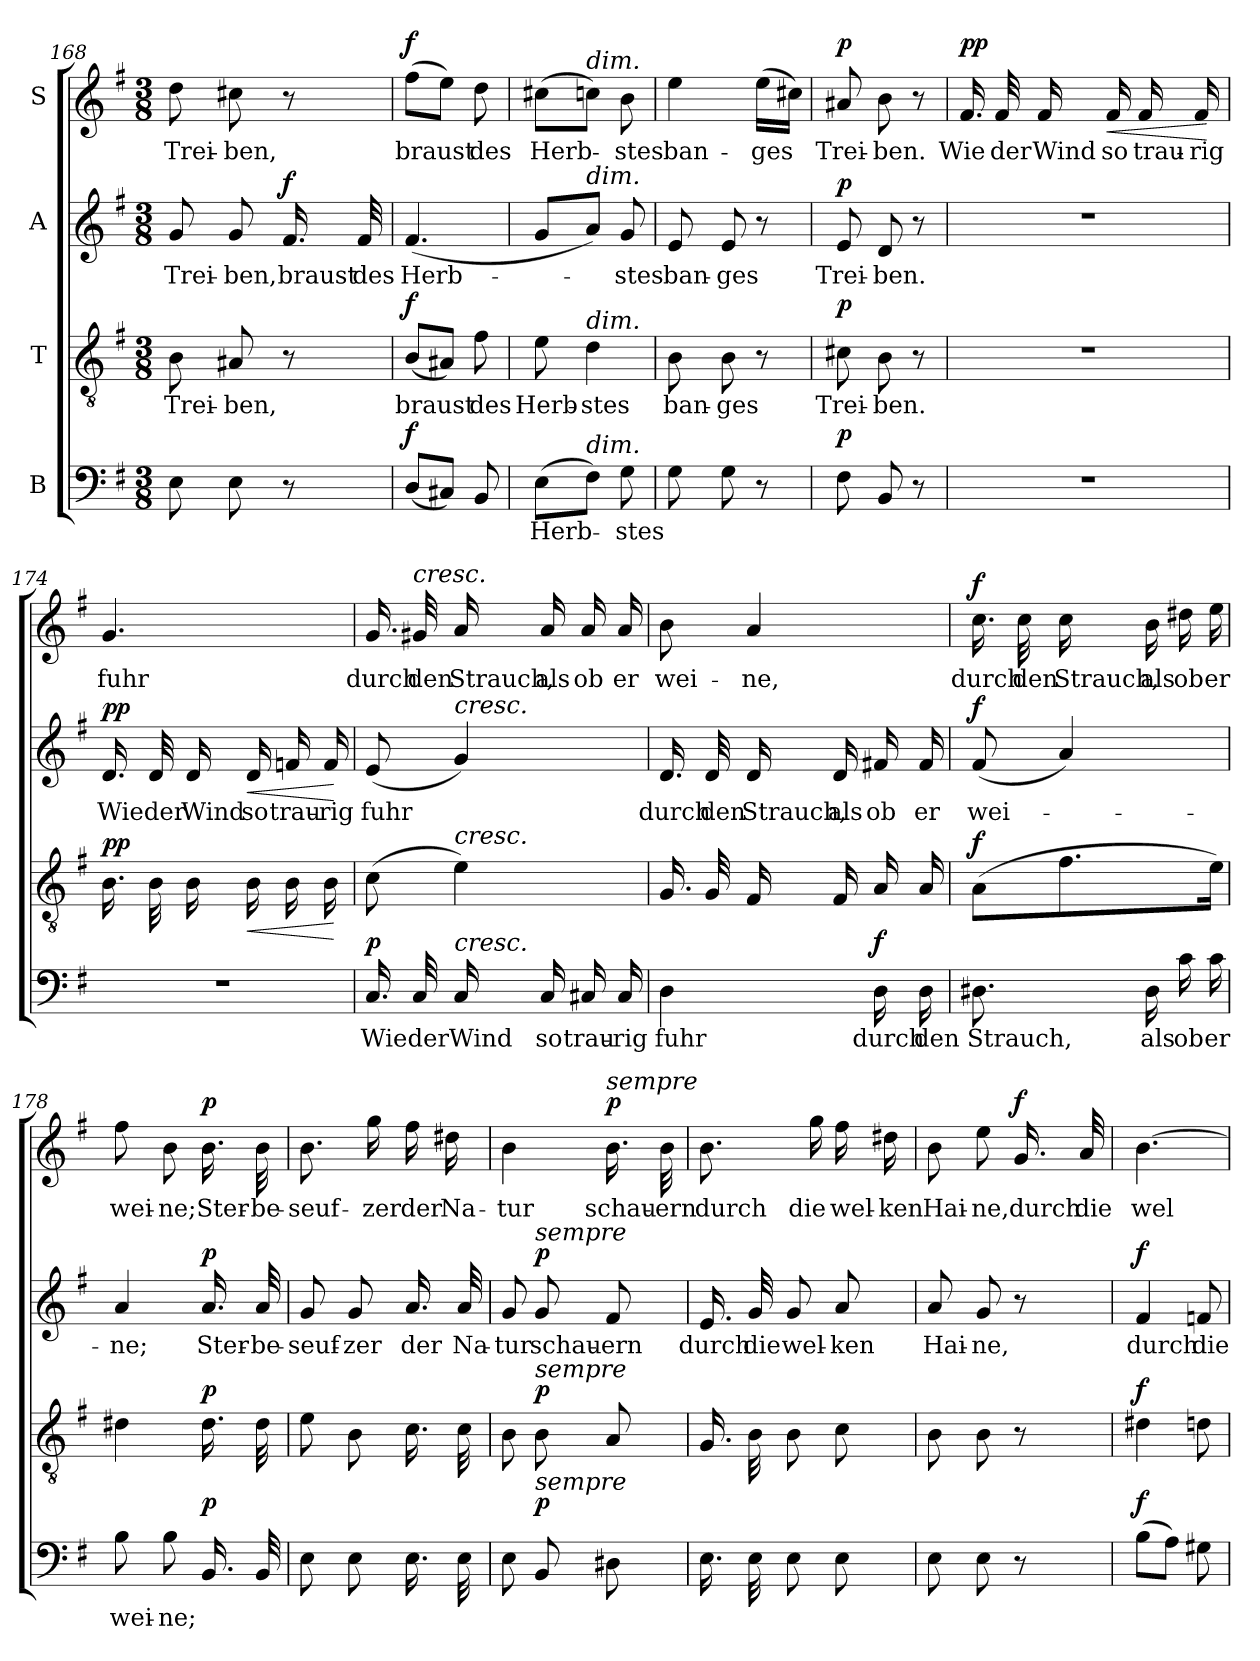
**kern	**text	**dynam	**kern	**text	**dynam	**kern	**text	**dynam	**kern	**text	**dynam
*part4	*part4	*part4	*part3	*part3	*part3	*part2	*part2	*part2	*part1	*part1	*part1
*staff4	*staff4	*staff4	*staff3	*staff3	*staff3	*staff2	*staff2	*staff2	*staff1	*staff1	*staff1
*I"B	*	*	*I"T	*	*	*I"A	*	*	*I"S	*	*
!!LO:LB:g=z
*clefF4	*	*	*clefGv2	*	*	*clefG2	*	*	*clefG2	*	*
*k[f#]	*	*	*k[f#]	*	*	*k[f#]	*	*	*k[f#]	*	*
*M3/8	*	*	*M3/8	*	*	*M3/8	*	*	*M3/8	*	*
=168	=168	=168	=168	=168	=168	=168	=168	=168	=168	=168	=168
8E\	.	.	8B\	Trei-	.	8g/	Trei-	.	8dd\	Trei-	.
8E\	.	.	8A#X/	-ben,	.	8g/	-ben,	.	8cc#X\	-ben,	.
!	!	!	!	!	!	!	!	!LO:DY:a	!	!	!
8r	.	.	8r	.	.	16.f#/	braust	f	8r	.	.
.	.	.	.	.	.	32f#/	des	.	.	.	.
=169	=169	=169	=169	=169	=169	=169	=169	=169	=169	=169	=169
!	!	!LO:DY:a	!	!	!LO:DY:a	!	!	!	!	!	!LO:DY:a
(8D/L	.	f	(8B/L	braust	f	(4.f#/	Herb-	.	(8ff#\L	braust	f
8C#X/J)	.	.	8A#X/J)	.	.	.	.	.	8ee\J)	.	.
8BB/	.	.	8f#\	des	.	.	.	.	8dd\	des	.
=170	=170	=170	=170	=170	=170	=170	=170	=170	=170	=170	=170
(8E\L	Herb-	.	8e\	Herb-	.	8g/L	.	.	(8cc#X\L	Herb-	.
!	!	!	!	!	!	!	!	!	!LO:TX:a:i:t=dim.	!	!
!	!	!	!	!	!	!LO:TX:a:i:t=dim.	!	!	!	!	!
!	!	!	!LO:TX:a:i:t=dim.	!	!	!	!	!	!	!	!
!LO:TX:a:i:t=dim.	!	!	!	!	!	!	!	!	!	!	!
8F#\J)	.	.	4d\	-stes	.	8a/J)	.	.	8ccn\J)	.	.
8G\	-stes	.	.	.	.	8g/	-stes	.	8b\	-stes	.
=171	=171	=171	=171	=171	=171	=171	=171	=171	=171	=171	=171
8G\	.	.	8B\	ban-	.	8e/	ban-	.	4ee\	ban-	.
8G\	.	.	8B\	-ges	.	8e/	-ges	.	.	.	.
8r	.	.	8r	.	.	8r	.	.	(16ee\LL	-ges	.
.	.	.	.	.	.	.	.	.	16cc#X\JJ)	.	.
=172	=172	=172	=172	=172	=172	=172	=172	=172	=172	=172	=172
!	!	!LO:DY:a	!	!	!LO:DY:a	!	!	!LO:DY:a	!	!	!LO:DY:a
8F#\	.	p	8c#X\	Trei-	p	8e/	Trei-	p	8a#X/	Trei-	p
8BB/	.	.	8B\	-ben.	.	8d/	-ben.	.	8b\	-ben.	.
8r	.	.	8r	.	.	8r	.	.	8r	.	.
!!LO:PB:g=z
=173	=173	=173	=173	=173	=173	=173	=173	=173	=173	=173	=173
!	!	!	!	!	!	!	!	!	!	!	!LO:DY:a
4.r	.	.	4.r	.	.	4.r	.	.	16.f#/	Wie	pp
.	.	.	.	.	.	.	.	.	32f#/	der	.
.	.	.	.	.	.	.	.	.	16f#/	Wind	.
!	!	!	!	!	!	!	!	!	!	!	!LO:HP:b
.	.	.	.	.	.	.	.	.	16f#/	so	<
.	.	.	.	.	.	.	.	.	16f#/	trau-	.
.	.	.	.	.	.	.	.	.	16f#/	-rig	.
.	.	.	.	.	.	.	.	.	.	.	[
=174	=174	=174	=174	=174	=174	=174	=174	=174	=174	=174	=174
!	!	!	!	!	!LO:DY:a	!	!	!LO:DY:a	!	!	!
4.r	.	.	16.B\	.	pp	16.d/	Wie	pp	4.g/	fuhr	.
.	.	.	32B\	.	.	32d/	der	.	.	.	.
.	.	.	16B\	.	.	16d/	Wind	.	.	.	.
!	!	!	!	!	!LO:HP:b	!	!	!LO:HP:b	!	!	!
.	.	.	16B\	.	<	16d/	so	<	.	.	.
.	.	.	16B\	.	.	16fn/	trau-	.	.	.	.
.	.	.	16B\	.	.	16f/	-rig	.	.	.	.
.	.	.	.	.	[	.	.	[	.	.	.
=175	=175	=175	=175	=175	=175	=175	=175	=175	=175	=175	=175
!	!	!LO:DY:a	!	!	!	!	!	!	!	!	!
16.C/	Wie	p	(8c\	.	.	(>8e/	fuhr	.	16.g/	durch	.
!	!	!	!	!	!	!	!	!	!LO:TX:a:i:t=cresc.	!	!
32C/	der	.	.	.	.	.	.	.	32g#X/	den	.
!	!	!	!	!	!	!LO:TX:a:i:t=cresc.	!	!	!	!	!
!	!	!	!LO:TX:a:i:t=cresc.	!	!	!	!	!	!	!	!
!LO:TX:a:i:t=cresc.	!	!	!	!	!	!	!	!	!	!	!
16C/	Wind	.	4e\)	.	.	4g/)	.	.	16a/	Strauch,	.
16C/	so	.	.	.	.	.	.	.	16a/	als	.
16C#X/	trau-	.	.	.	.	.	.	.	16a/	ob	.
16C#/	-rig	.	.	.	.	.	.	.	16a/	er	.
!!LO:LB:g=z
=176	=176	=176	=176	=176	=176	=176	=176	=176	=176	=176	=176
4D\	fuhr	.	16.G/	.	.	16.d/	durch	.	8b\	wei-	.
.	.	.	32G/	.	.	32d/	den	.	.	.	.
.	.	.	16F#/	.	.	16d/	Strauch,	.	4a/	-ne,	.
.	.	.	16F#/	.	.	16d/	als	.	.	.	.
!	!	!LO:DY:a	!	!	!	!	!	!	!	!	!
16D\	durch	f	16A/	.	.	16f#X/	ob	.	.	.	.
16D\	den	.	16A/	.	.	16f#/	er	.	.	.	.
=177	=177	=177	=177	=177	=177	=177	=177	=177	=177	=177	=177
!	!	!	!	!	!LO:DY:a	!	!	!LO:DY:a	!	!	!LO:DY:a
8.D#X\	Strauch,	.	(8A\L	.	f	(8f#/	wei-	f	16.cc\	durch	f
.	.	.	.	.	.	.	.	.	32cc\	den	.
.	.	.	8.f#\	.	.	4a/)	.	.	16cc\	Strauch,	.
16D#\	als	.	.	.	.	.	.	.	16b\	als	.
16c\	ob	.	.	.	.	.	.	.	16dd#X\	ob	.
16c\	er	.	16e\Jk)	.	.	.	.	.	16ee\	er	.
=178	=178	=178	=178	=178	=178	=178	=178	=178	=178	=178	=178
8B\	wei-	.	4d#X\	.	.	4a/	-ne;	.	8ff#\	wei-	.
8B\	-ne;	.	.	.	.	.	.	.	8b\	-ne;	.
!	!	!LO:DY:a	!	!	!LO:DY:a	!	!	!LO:DY:a	!	!	!LO:DY:a
16.BB/	.	p	16.d#\	.	p	16.a/	Ster-	p	16.b\	Ster-	p
32BB/	.	.	32d#\	.	.	32a/	-be-	.	32b\	-be-	.
!!LO:LB:g=z
=179	=179	=179	=179	=179	=179	=179	=179	=179	=179	=179	=179
8E\	.	.	8e\	.	.	8g/	-seuf-	.	8.b\	-seuf-	.
8E\	.	.	8B\	.	.	8g/	-zer	.	.	.	.
.	.	.	.	.	.	.	.	.	16gg\	-zer	.
16.E\	.	.	16.c\	.	.	16.a/	der	.	16ff#\	der	.
.	.	.	.	.	.	.	.	.	16dd#X\	Na-	.
32E\	.	.	32c\	.	.	32a/	Na-	.	.	.	.
=180	=180	=180	=180	=180	=180	=180	=180	=180	=180	=180	=180
8E\	.	.	8B\	.	.	8g/	-tur	.	4b\	-tur	.
!	!	!	!	!	!	!LO:TX:a:i:t=sempre	!	!	!	!	!
!	!	!	!LO:TX:a:i:t=sempre	!	!	!	!	!	!	!	!
!LO:TX:a:i:t=sempre	!	!	!	!	!	!	!	!	!	!	!
!	!	!LO:DY:a	!	!	!LO:DY:a	!	!	!LO:DY:a	!	!	!
8BB/	.	p	8B\	.	p	8g/	schau-	p	.	.	.
!	!	!	!	!	!	!	!	!	!LO:TX:a:i:t=sempre	!	!
!	!	!	!	!	!	!	!	!	!	!	!LO:DY:a
8D#X\	.	.	8A/	.	.	8f#/	-ern	.	16.b\	schau-	p
.	.	.	.	.	.	.	.	.	32b\	-ern	.
=181	=181	=181	=181	=181	=181	=181	=181	=181	=181	=181	=181
16.E\	.	.	16.G/	.	.	16.e/	durch	.	8.b\	durch	.
32E\	.	.	32B\	.	.	32g/	die	.	.	.	.
8E\	.	.	8B\	.	.	8g/	wel-	.	.	.	.
.	.	.	.	.	.	.	.	.	16gg\	die	.
8E\	.	.	8c\	.	.	8a/	-ken	.	16ff#\	wel-	.
.	.	.	.	.	.	.	.	.	16dd#X\	-ken	.
=182	=182	=182	=182	=182	=182	=182	=182	=182	=182	=182	=182
8E\	.	.	8B\	.	.	8a/	Hai-	.	8b\	Hai-	.
8E\	.	.	8B\	.	.	8g/	-ne,	.	8ee\	-ne,	.
!	!	!	!	!	!	!	!	!	!	!	!LO:DY:a
8r	.	.	8r	.	.	8r	.	.	16.g/	durch	f
.	.	.	.	.	.	.	.	.	32a/	die	.
!!LO:LB:g=z
=183	=183	=183	=183	=183	=183	=183	=183	=183	=183	=183	=183
!	!	!LO:DY:a	!	!	!LO:DY:a	!	!	!LO:DY:a	!	!	!
(8B\L	.	f	4d#X\	.	f	4f#/	durch	f	[4.b\	wel-	.
8A\J)	.	.	.	.	.	.	.	.	.	.	.
8G#X\	.	.	8dn\	.	.	8fn/	die	.	.	.	.
=	=	=	=	=	=	=	=	=	=	=	=
*-	*-	*-	*-	*-	*-	*-	*-	*-	*-	*-	*-
